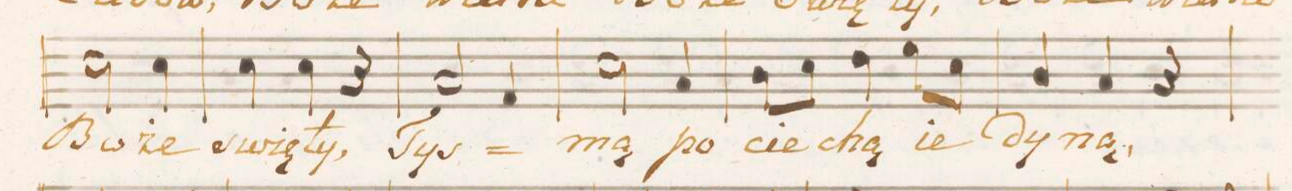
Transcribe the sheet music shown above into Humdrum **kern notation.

**kern	**text
*I"Tenore.	*
*clefC4	*
*k[f#c#g#]	*
*M3/4	*
2B\	Bo-
4B\	-że
=52	=52
4B\	swię-
4B\	-ty,
4r	.
=53	=53
2G#/	Tys
4E/	.
=54	=54
2B\	mą
4G#/	po-
=55	=55
8A\L	-cie-
8B\J	.
4c#\	-chą
8d\L	ie-
8B\J	.
=56	=56
4A/	-dy-
4G#/	-ną,
4r	.
=57	=57
*-	*-
